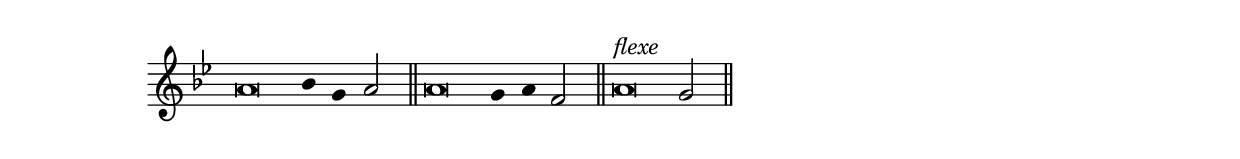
%% Do not edit this file; it is auto-generated from LSR http://lsr.dsi.unimi.it
%% This file is in the public domain.
\version "2.13.1"

\header {
  lsrtags = "rhythms, vocal-music, ancient-notation, contexts-and-engravers"

%% Translation of GIT committish: aea975539ec44fd0f1a8fd25930b88b5ab64b53a
  texidoces = "
Este tipo de notación se utiliza para el canto de los Salmos, en
que las estrofas no siempre tienen la misma longitud.

"
  doctitlees = "Notación de responsos o salmos"

  texidoc = "
This form of notation is used for the chant of the Psalms, where verses
aren't always the same length.

"
  doctitle = "Chant or psalms notation"
} % begin verbatim

stemOn = { \revert Staff.Stem #'transparent }
stemOff = { \override Staff.Stem #'transparent = ##t }

\score {
  \new Staff \with { \remove "Time_signature_engraver" }
  {
    \key g \minor
    \cadenzaOn
    \stemOff a'\breve bes'4 g'4
    \stemOn a'2 \bar "||"
    \stemOff a'\breve g'4 a'4
    \stemOn f'2 \bar "||"
    \stemOff a'\breve^\markup { \italic flexe }
    \stemOn g'2 \bar "||"
  }
}
